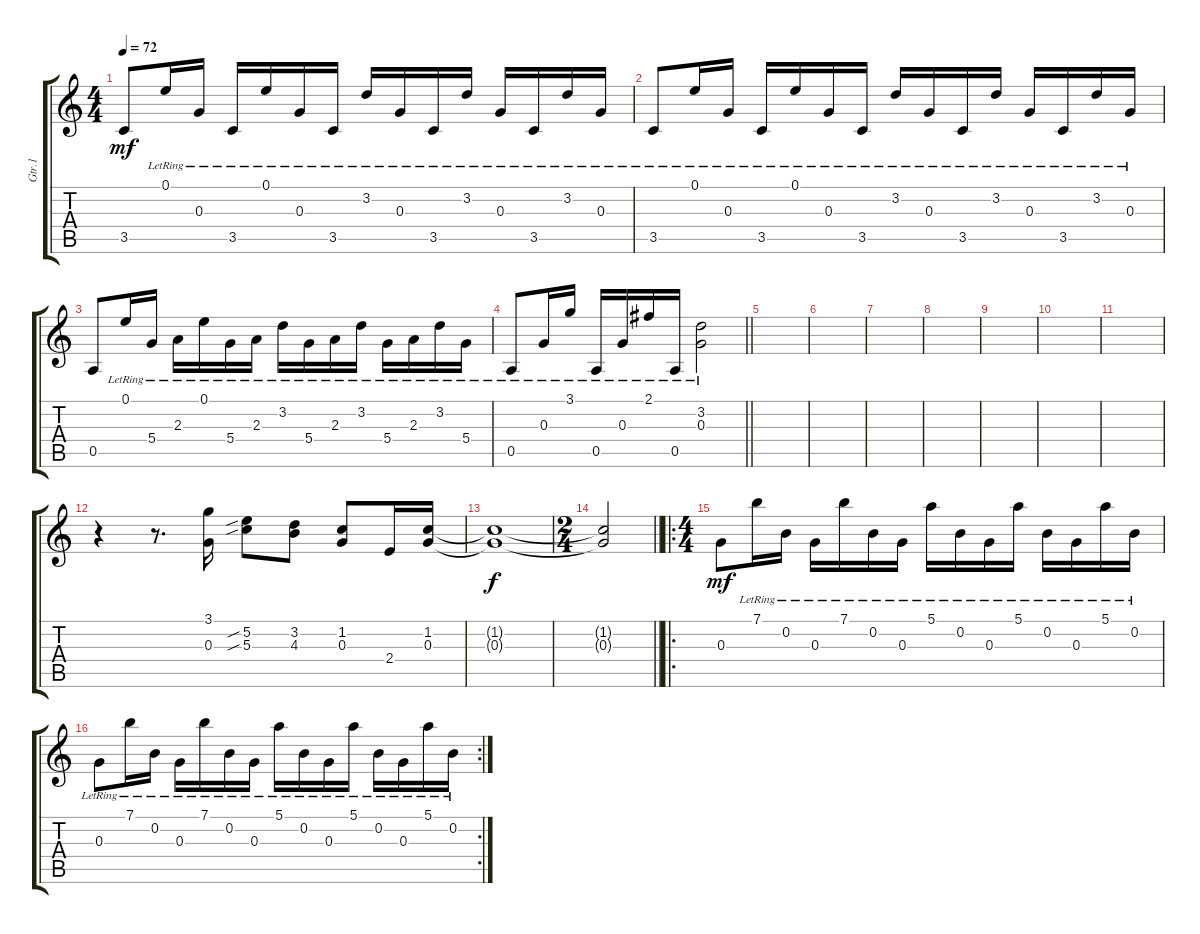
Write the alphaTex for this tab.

\track ("Gtr.1" "Gtr.1") {instrument acousticguitarnylon}
\staff {score tabs}
\tuning (E4 B3 G3 D3 A2 E2) {hide}
\ts (4 4)
\tempo 72
\clef g2
\ks c
3.5.8{dy mf} 0.1{lr}.16 0.3{lr}.16 3.5{lr}.16 0.1{lr}.16 0.3{lr}.16 3.5{lr}.16 3.2{lr}.16 0.3{lr}.16 3.5{lr}.16 3.2{lr}.16 0.3{lr}.16 3.5{lr}.16 3.2{lr}.16 0.3{lr}.16 |
3.5{lr}.8 0.1{lr}.16 0.3{lr}.16 3.5{lr}.16 0.1{lr}.16 0.3{lr}.16 3.5{lr}.16 3.2{lr}.16 0.3{lr}.16 3.5{lr}.16 3.2{lr}.16 0.3{lr}.16 3.5{lr}.16 3.2{lr}.16 0.3{lr}.16 |
0.5.8 0.1{lr}.16 5.4{lr}.16 2.3{lr}.16 0.1{lr}.16 5.4{lr}.16 2.3{lr}.16 3.2{lr}.16 5.4{lr}.16 2.3{lr}.16 3.2{lr}.16 5.4{lr}.16 2.3{lr}.16 3.2{lr}.16 5.4{lr}.16 |
\barLineRight lightlight
0.5{lr}.8 0.3{lr}.16 3.1{lr}.16 0.5{lr}.16 0.3{lr}.16 2.1{lr}.16 0.5{lr}.16 (3.2{lr} 0.3{lr}).2 |
|
|
|
|
|
|
|
r.4 r.8{d} (3.1 0.3).16 (5.2{sib} 5.3{sib}).8 (3.2 4.3).8 (1.2 0.3).8 2.4.16 (1.2 0.3).16 |
(1.2{t} 0.3{t}).1{dy f} |
\ts (2 4)
\barLineRight lightlight
(1.2{t} 0.3{t}).2 |
\ro
\ts (4 4)
0.3.8{dy mf} 7.1{lr}.16 0.2{lr}.16 0.3{lr}.16 7.1{lr}.16 0.2{lr}.16 0.3{lr}.16 5.1{lr}.16 0.2{lr}.16 0.3{lr}.16 5.1{lr}.16 0.2{lr}.16 0.3{lr}.16 5.1{lr}.16 0.2{lr}.16 |
\rc 2
0.3{lr}.8 7.1{lr}.16 0.2{lr}.16 0.3{lr}.16 7.1{lr}.16 0.2{lr}.16 0.3{lr}.16 5.1{lr}.16 0.2{lr}.16 0.3{lr}.16 5.1{lr}.16 0.2{lr}.16 0.3{lr}.16 5.1{lr}.16 0.2{lr}.16
